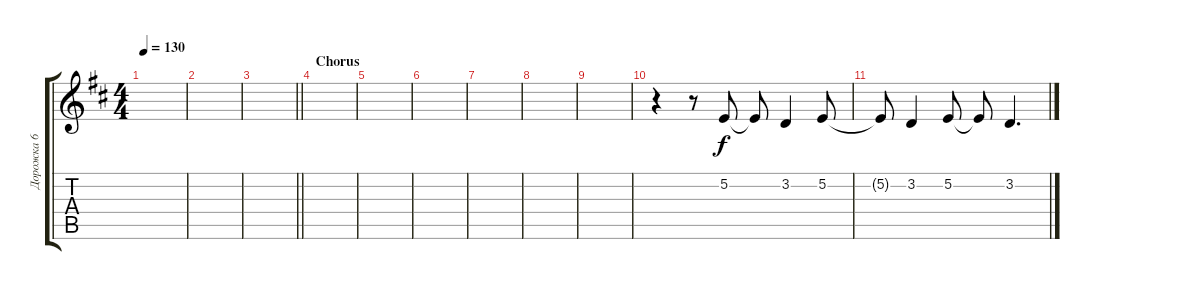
\track ("Дорожка 6" "Дорожка 6") {instrument altosax}
\staff {score tabs}
\tuning (E4 B3 G3 D3 A2 E2) {hide}
\ts (4 4)
\tempo 130
\clef g2
\ks d
|
|
\barLineRight lightlight
|
\section ("" "Chorus")
|
|
|
|
|
|
r.4 r.8 5.2.8{volume 9} 5.2{t}.8 3.2.4 5.2.8 |
5.2{t}.8 3.2.4 5.2.8 5.2{t}.8 3.2.4{d}
